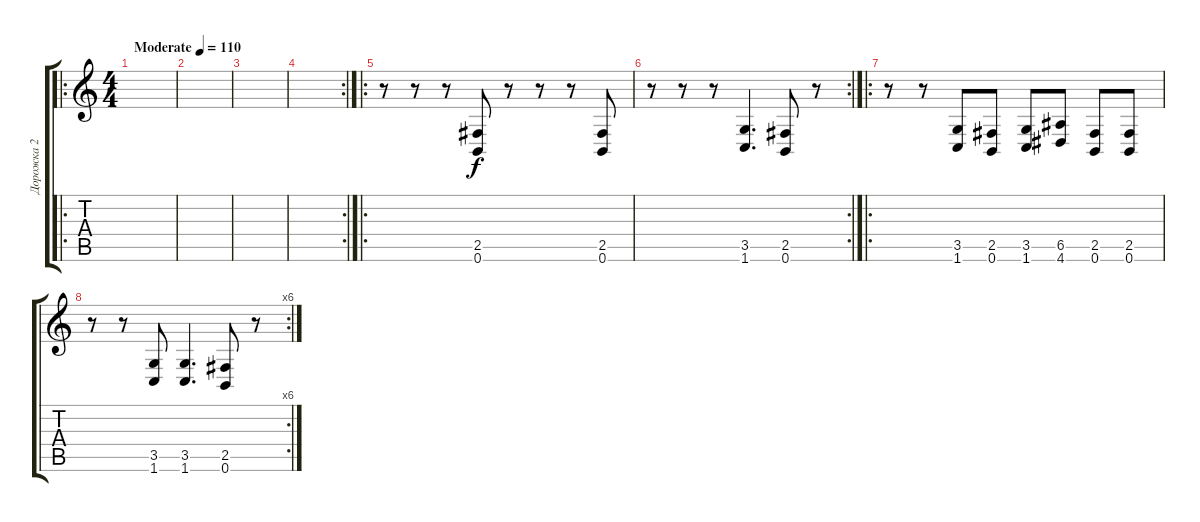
\track ("Дорожка 2" "Дорожка 2") {instrument distortionguitar}
\staff {score tabs}
\tuning (B3 Gb3 D3 A2 E2 B1) {hide}
\ro
\ts (4 4)
\tempo (110 "Moderate")
\clef g2
\ks c
|
|
|
\rc 2
|
\ro
r.8 r.8 r.8 (2.5 0.6).8 r.8 r.8 r.8 (2.5 0.6).8 |
\rc 2
r.8 r.8 r.8 (3.5 1.6).4{d} (2.5 0.6).8 r.8 |
\ro
r.8 r.8 (3.5 1.6).8 (2.5 0.6).8 (3.5 1.6).8 (6.5 4.6).8 (2.5 0.6).8 (2.5 0.6).8 |
\rc 6
r.8 r.8 (3.5 1.6).8 (3.5 1.6).4{d} (2.5 0.6).8 r.8
